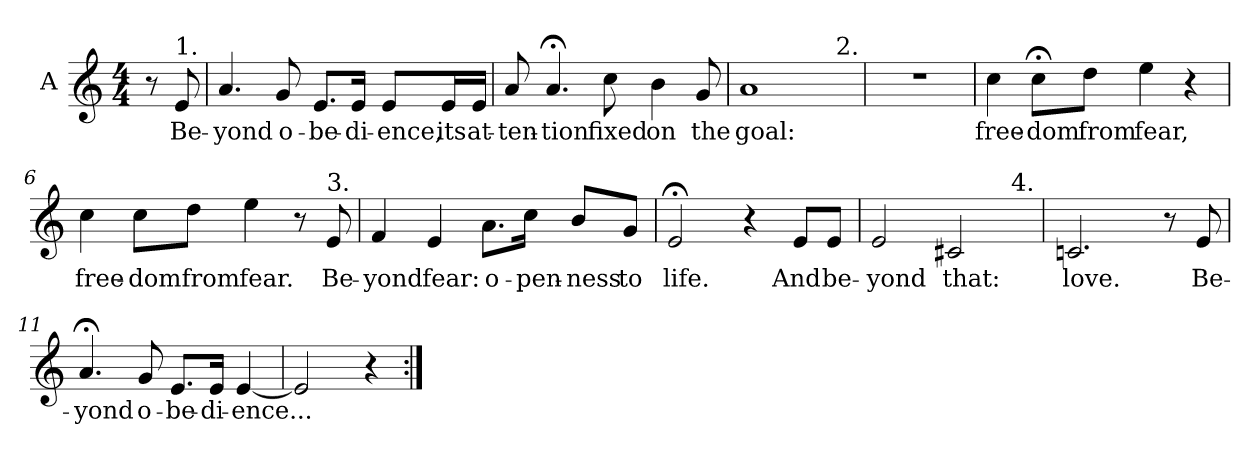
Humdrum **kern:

**kern	**text
*part1	*part1
*staff1	*staff1
*I"A	*
*clefG2	*
*k[]	*
*C:	*
*M4/4	*
=	=
8r	.
!LO:TX:a:t=1.	!
!	!LO:LY:b
8e/	Be-
=1	=1
!	!LO:LY:b
4.a/	-yond
!	!LO:LY:b
8g/	o-
!	!LO:LY:b
8.e/L	-be-
!	!LO:LY:b
16e/Jk	-di-
!	!LO:LY:b
8e/L	-ence,
!	!LO:LY:b
16e/L	its
!	!LO:LY:b
16e/JJ	at-
=2	=2
!	!LO:LY:b
8a/	-ten-
!	!LO:LY:b
4.a;/	-tion
!	!LO:LY:b
8cc\	fixed
!	!LO:LY:b
4b\	on
!	!LO:LY:b
8g/	the
=3	=3
!	!LO:LY:b
*^	*
1a	2..ryy	goal:
!	!LO:TX:a:t=2.	!
.	8ryy	.
*v	*v	*
=4	=4
1r	.
!!LO:LB:g=z
=5	=5
!	!LO:LY:b
4cc\	free-
!	!LO:LY:b
8cc;<\L	-dom
!	!LO:LY:b
8dd\J	from
!	!LO:LY:b
4ee\	fear,
4r	.
=6	=6
!	!LO:LY:b
4cc\	free-
!	!LO:LY:b
8cc\L	-dom
!	!LO:LY:b
8dd\J	from
!	!LO:LY:b
4ee\	fear.
8r	.
!LO:TX:a:t=3.	!
!	!LO:LY:b
8e/	Be-
=7	=7
!	!LO:LY:b
4f/	-yond
!	!LO:LY:b
4e/	fear:
!	!LO:LY:b
8.a\L	o-
!	!LO:LY:b
16cc\Jk	-pen-
!	!LO:LY:b
8b/L	-ness
!	!LO:LY:b
8g/J	to
=8	=8
!	!LO:LY:b
2e;/	life.
4r	.
!	!LO:LY:b
8e/L	And
!	!LO:LY:b
8e/J	be-
=9	=9
!	!LO:LY:b
*^	*
2e/	2..ryy	-yond
!	!	!LO:LY:b
2c#X/	.	that:
!	!LO:TX:a:t=4.	!
.	8ryy	.
!!LO:LB:g=z	!!
=10	=10	=10
!	!	!LO:LY:b
*v	*v	*
2.cn/	love.
8r	.
!	!LO:LY:b
8e/	Be-
=11	=11
!	!LO:LY:b
4.a;/	-yond
!	!LO:LY:b
8g/	o-
!	!LO:LY:b
8.e/L	-be-
!	!LO:LY:b
16e/Jk	-di-
!	!LO:LY:b
[4e/	-ence...
=12	=12
2e/]	.
4r	.
=:|!	=:|!
*-	*-
